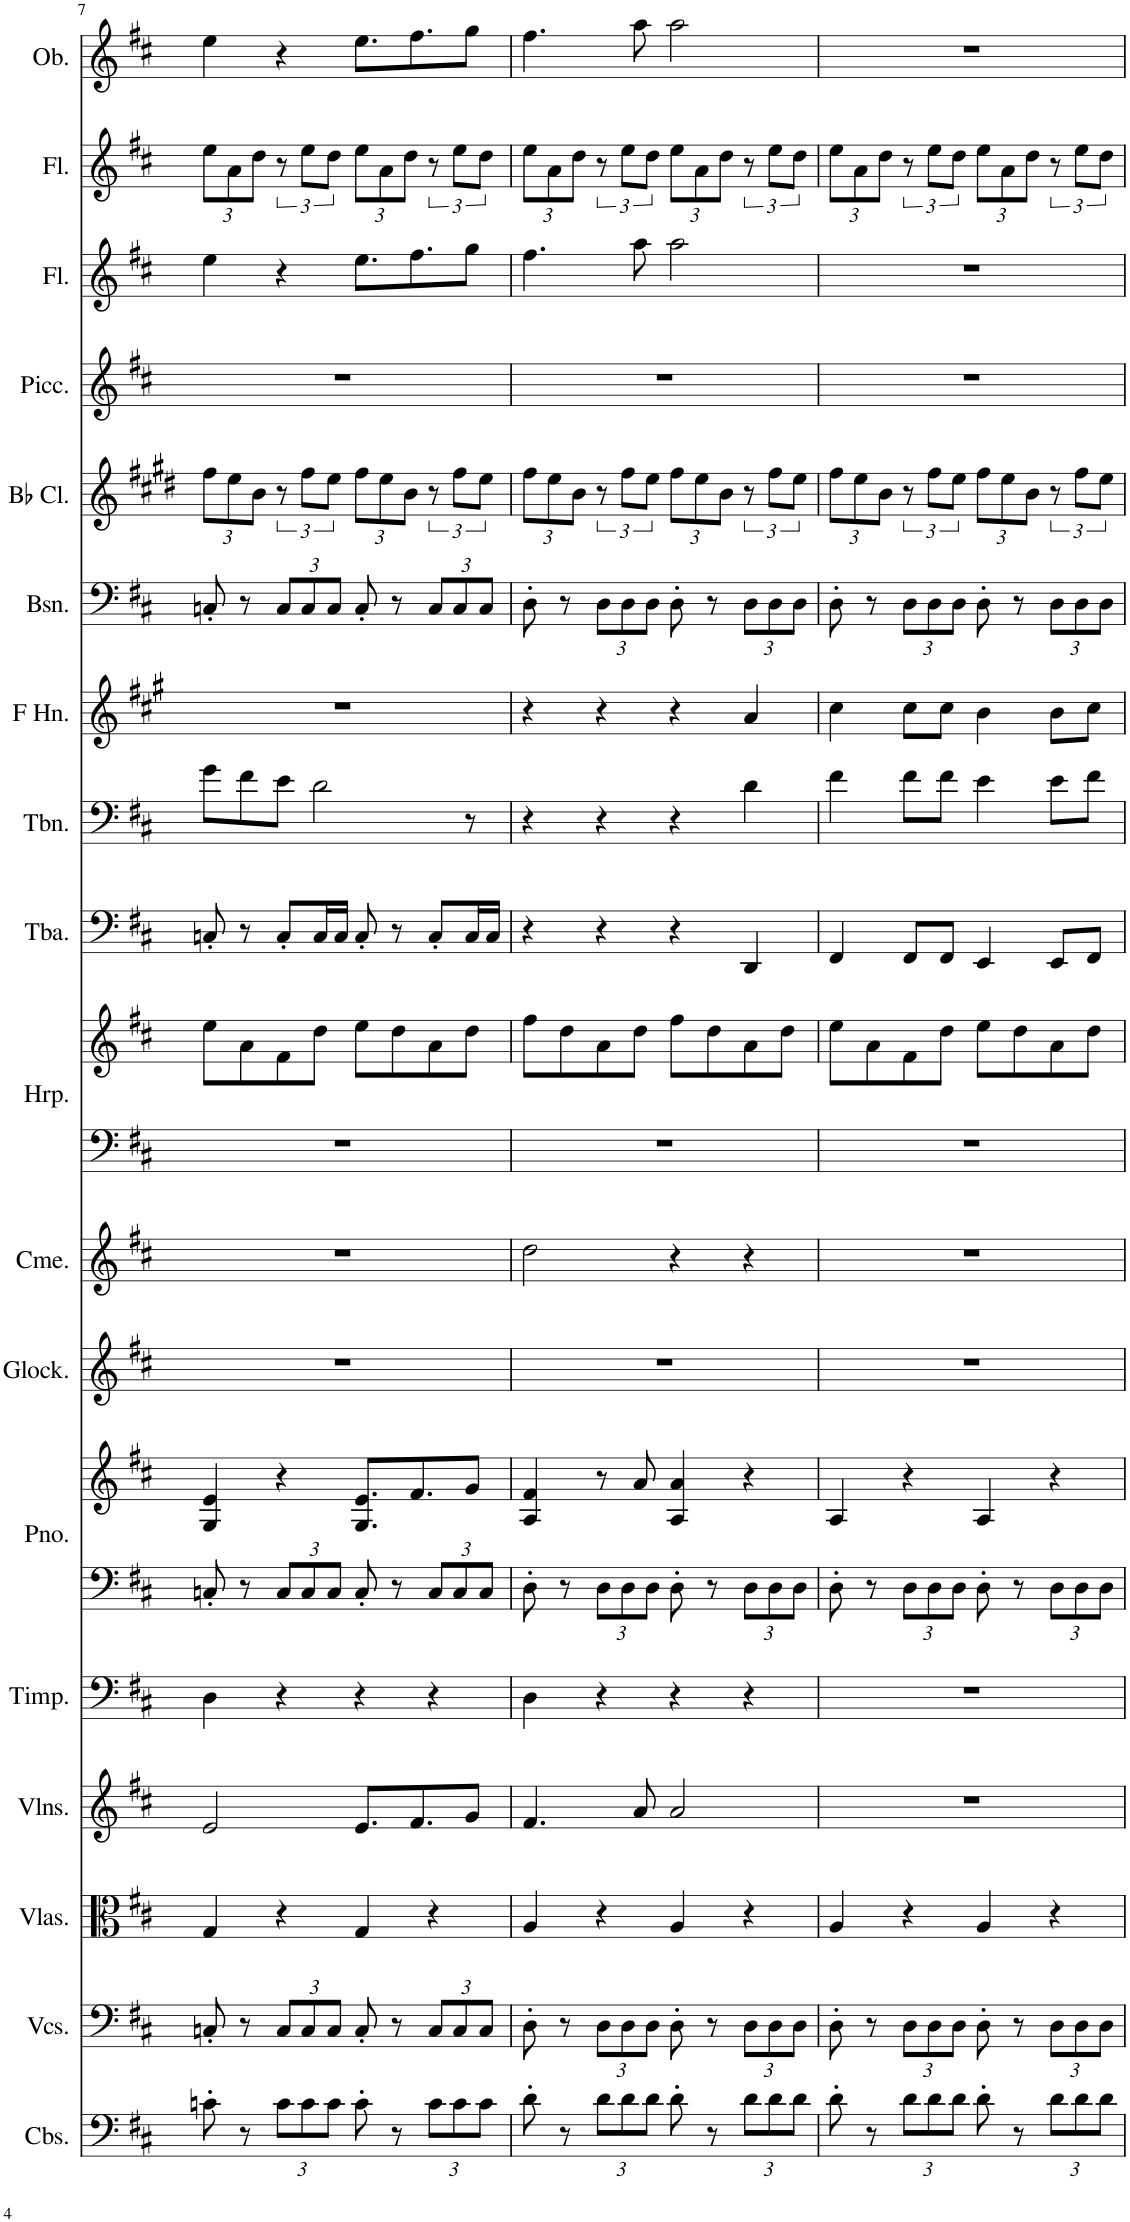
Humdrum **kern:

**kern	**kern	**kern	**kern	**kern	**kern	**kern	**kern	**kern	**kern	**kern	**kern	**kern	**kern	**kern	**kern	**kern	**kern	**kern	**kern
*part18	*part17	*part16	*part15	*part14	*part13	*part13	*part12	*part11	*part10	*part10	*part9	*part8	*part7	*part6	*part5	*part4	*part3	*part2	*part1
*staff20	*staff19	*staff18	*staff17	*staff16	*staff15	*staff14	*staff13	*staff12	*staff11	*staff10	*staff9	*staff8	*staff7	*staff6	*staff5	*staff4	*staff3	*staff2	*staff1
*I"Contrabasses	*I"Violoncellos	*I"Violas	*I"Violins	*I"Timpani	*I"Piano	*	*I"Glockenspiel	*I"Chimes	*I"Harp	*	*I"Tuba	*I"Trombone	*I"Horn in F	*I"Bassoon	*I"Bb Clarinet	*I"Piccolo	*I"Flute	*I"Flute	*I"Oboe
*I'Cbs.	*I'Vcs.	*I'Vlas.	*I'Vlns.	*I'Timp.	*I'Pno.	*	*I'Glock.	*I'Cme.	*I'Hrp.	*	*I'Tba.	*I'Tbn.	*	*I'Bsn.	*I'Bb Cl.	*I'Picc.	*I'Fl.	*I'Fl.	*I'Ob.
!!LO:PB:g=z
*clefF4	*clefF4	*clefC3	*clefG2	*clefF4	*clefF4	*clefG2	*clefG2	*clefG2	*clefF4	*clefG2	*clefF4	*clefF4	*clefG2	*clefF4	*clefG2	*clefG2	*clefG2	*clefG2	*clefG2
*Trd7c12	*	*	*	*	*	*	*Trd-14c-24	*	*	*	*	*	*Trd4c7	*	*Trd1c2	*Trd-7c-12	*	*	*
*k[f#c#]	*k[f#c#]	*k[f#c#]	*k[f#c#]	*k[f#c#]	*k[f#c#]	*k[f#c#]	*k[f#c#]	*k[f#c#]	*k[f#c#]	*k[f#c#]	*k[f#c#]	*k[f#c#]	*k[f#c#g#]	*k[f#c#]	*k[f#c#g#d#]	*k[f#c#]	*k[f#c#]	*k[f#c#]	*k[f#c#]
*M4/4	*M4/4	*M4/4	*M4/4	*M4/4	*M4/4	*M4/4	*M4/4	*M4/4	*M4/4	*M4/4	*M4/4	*M4/4	*M4/4	*M4/4	*M4/4	*M4/4	*M4/4	*M4/4	*M4/4
*	*	*	*	*	*	*	*	*	*	*	*	*	*	*	*Xbrackettup	*	*	*Xbrackettup	*
=7	=7	=7	=7	=7	=7	=7	=7	=7	=7	=7	=7	=7	=7	=7	=7	=7	=7	=7	=7
8cn'\	8Cn'/	4G/	2e/	4D\	8Cn'/	4G/ 4e/	1r	1r	1r	8ee\L	8Cn'/	8g\L	1r	8Cn'/	12ff#\L	1r	4ee\	12ee\L	4ee\
.	.	.	.	.	.	.	.	.	.	.	.	.	.	.	12ee\	.	.	12a\	.
8r	8r	.	.	.	8r	.	.	.	.	8a\	8r	8f#\	.	8r	.	.	.	.	.
.	.	.	.	.	.	.	.	.	.	.	.	.	.	.	12b\J	.	.	12dd\J	.
*Xbrackettup	*Xbrackettup	*	*	*	*Xbrackettup	*	*	*	*	*	*	*	*	*Xbrackettup	*brackettup	*	*	*brackettup	*
12c\L	12C/L	4r	.	4r	12C/L	4r	.	.	.	8f#\	8C'/L	8e\J	.	12C/L	12r	.	4r	12r	4r
12c\	12C/	.	.	.	12C/	.	.	.	.	.	.	.	.	12C/	12ff#\L	.	.	12ee\L	.
.	.	.	.	.	.	.	.	.	.	8dd\J	16C/L	2d\	.	.	.	.	.	.	.
12c\J	12C/J	.	.	.	12C/J	.	.	.	.	.	.	.	.	12C/J	12ee\J	.	.	12dd\J	.
.	.	.	.	.	.	.	.	.	.	.	16C/JJ	.	.	.	.	.	.	.	.
*	*	*	*	*	*	*	*	*	*	*	*	*	*	*	*Xbrackettup	*	*	*Xbrackettup	*
8c'\	8C'/	4G/	8.e/L	4r	8C'/	8.G/ 8.e/L	.	.	.	8ee\L	8C'/	.	.	8C'/	12ff#\L	.	8.ee\L	12ee\L	8.ee\L
.	.	.	.	.	.	.	.	.	.	.	.	.	.	.	12ee\	.	.	12a\	.
8r	8r	.	.	.	8r	.	.	.	.	8dd\	8r	.	.	8r	.	.	.	.	.
.	.	.	.	.	.	.	.	.	.	.	.	.	.	.	12b\J	.	.	12dd\J	.
.	.	.	8.f#/	.	.	8.f#/	.	.	.	.	.	.	.	.	.	.	8.ff#\	.	8.ff#\
*	*	*	*	*	*	*	*	*	*	*	*	*	*	*	*brackettup	*	*	*brackettup	*
12c\L	12C/L	4r	.	4r	12C/L	.	.	.	.	8a\	8C'/L	.	.	12C/L	12r	.	.	12r	.
12c\	12C/	.	.	.	12C/	.	.	.	.	.	.	.	.	12C/	12ff#\L	.	.	12ee\L	.
.	.	.	8g/J	.	.	8g/J	.	.	.	8dd\J	16C/L	8r	.	.	.	.	8gg\J	.	8gg\J
12c\J	12C/J	.	.	.	12C/J	.	.	.	.	.	.	.	.	12C/J	12ee\J	.	.	12dd\J	.
.	.	.	.	.	.	.	.	.	.	.	16C/JJ	.	.	.	.	.	.	.	.
=8	=8	=8	=8	=8	=8	=8	=8	=8	=8	=8	=8	=8	=8	=8	=8	=8	=8	=8	=8
*	*	*	*	*	*	*	*	*	*	*	*	*	*	*	*Xbrackettup	*	*	*Xbrackettup	*
8d'\	8D'\	4A/	4.f#/	4D\	8D'\	4A/ 4f#/	1r	2dd\	1r	8ff#\L	4r	4r	4r	8D'\	12ff#\L	1r	4.ff#\	12ee\L	4.ff#\
.	.	.	.	.	.	.	.	.	.	.	.	.	.	.	12ee\	.	.	12a\	.
8r	8r	.	.	.	8r	.	.	.	.	8dd\	.	.	.	8r	.	.	.	.	.
.	.	.	.	.	.	.	.	.	.	.	.	.	.	.	12b\J	.	.	12dd\J	.
*	*	*	*	*	*	*	*	*	*	*	*	*	*	*	*brackettup	*	*	*brackettup	*
12d\L	12D\L	4r	.	4r	12D\L	8r	.	.	.	8a\	4r	4r	4r	12D\L	12r	.	.	12r	.
12d\	12D\	.	.	.	12D\	.	.	.	.	.	.	.	.	12D\	12ff#\L	.	.	12ee\L	.
.	.	.	8a/	.	.	8a/	.	.	.	8dd\J	.	.	.	.	.	.	8aa\	.	8aa\
12d\J	12D\J	.	.	.	12D\J	.	.	.	.	.	.	.	.	12D\J	12ee\J	.	.	12dd\J	.
*	*	*	*	*	*	*	*	*	*	*	*	*	*	*	*Xbrackettup	*	*	*Xbrackettup	*
8d'\	8D'\	4A/	2a/	4r	8D'\	4A/ 4a/	.	4r	.	8ff#\L	4r	4r	4r	8D'\	12ff#\L	.	2aa\	12ee\L	2aa\
.	.	.	.	.	.	.	.	.	.	.	.	.	.	.	12ee\	.	.	12a\	.
8r	8r	.	.	.	8r	.	.	.	.	8dd\	.	.	.	8r	.	.	.	.	.
.	.	.	.	.	.	.	.	.	.	.	.	.	.	.	12b\J	.	.	12dd\J	.
*	*	*	*	*	*	*	*	*	*	*	*	*	*	*	*brackettup	*	*	*brackettup	*
12d\L	12D\L	4r	.	4r	12D\L	4r	.	4r	.	8a\	4DD/	4d\	4a/	12D\L	12r	.	.	12r	.
12d\	12D\	.	.	.	12D\	.	.	.	.	.	.	.	.	12D\	12ff#\L	.	.	12ee\L	.
.	.	.	.	.	.	.	.	.	.	8dd\J	.	.	.	.	.	.	.	.	.
12d\J	12D\J	.	.	.	12D\J	.	.	.	.	.	.	.	.	12D\J	12ee\J	.	.	12dd\J	.
=9	=9	=9	=9	=9	=9	=9	=9	=9	=9	=9	=9	=9	=9	=9	=9	=9	=9	=9	=9
*	*	*	*	*	*	*	*	*	*	*	*	*	*	*	*Xbrackettup	*	*	*Xbrackettup	*
8d'\	8D'\	4A/	1r	1r	8D'\	4A/	1r	1r	1r	8ee\L	4FF#/	4f#\	4cc#\	8D'\	12ff#\L	1r	1r	12ee\L	1r
.	.	.	.	.	.	.	.	.	.	.	.	.	.	.	12ee\	.	.	12a\	.
8r	8r	.	.	.	8r	.	.	.	.	8a\	.	.	.	8r	.	.	.	.	.
.	.	.	.	.	.	.	.	.	.	.	.	.	.	.	12b\J	.	.	12dd\J	.
*	*	*	*	*	*	*	*	*	*	*	*	*	*	*	*brackettup	*	*	*brackettup	*
12d\L	12D\L	4r	.	.	12D\L	4r	.	.	.	8f#\	8FF#/L	8f#\L	8cc#\L	12D\L	12r	.	.	12r	.
12d\	12D\	.	.	.	12D\	.	.	.	.	.	.	.	.	12D\	12ff#\L	.	.	12ee\L	.
.	.	.	.	.	.	.	.	.	.	8dd\J	8FF#/J	8f#\J	8cc#\J	.	.	.	.	.	.
12d\J	12D\J	.	.	.	12D\J	.	.	.	.	.	.	.	.	12D\J	12ee\J	.	.	12dd\J	.
*	*	*	*	*	*	*	*	*	*	*	*	*	*	*	*Xbrackettup	*	*	*Xbrackettup	*
8d'\	8D'\	4A/	.	.	8D'\	4A/	.	.	.	8ee\L	4EE/	4e\	4b\	8D'\	12ff#\L	.	.	12ee\L	.
.	.	.	.	.	.	.	.	.	.	.	.	.	.	.	12ee\	.	.	12a\	.
8r	8r	.	.	.	8r	.	.	.	.	8dd\	.	.	.	8r	.	.	.	.	.
.	.	.	.	.	.	.	.	.	.	.	.	.	.	.	12b\J	.	.	12dd\J	.
*	*	*	*	*	*	*	*	*	*	*	*	*	*	*	*brackettup	*	*	*brackettup	*
12d\L	12D\L	4r	.	.	12D\L	4r	.	.	.	8a\	8EE/L	8e\L	8b\L	12D\L	12r	.	.	12r	.
12d\	12D\	.	.	.	12D\	.	.	.	.	.	.	.	.	12D\	12ff#\L	.	.	12ee\L	.
.	.	.	.	.	.	.	.	.	.	8dd\J	8FF#/J	8f#\J	8cc#\J	.	.	.	.	.	.
12d\J	12D\J	.	.	.	12D\J	.	.	.	.	.	.	.	.	12D\J	12ee\J	.	.	12dd\J	.
=	=	=	=	=	=	=	=	=	=	=	=	=	=	=	=	=	=	=	=
*-	*-	*-	*-	*-	*-	*-	*-	*-	*-	*-	*-	*-	*-	*-	*-	*-	*-	*-	*-
